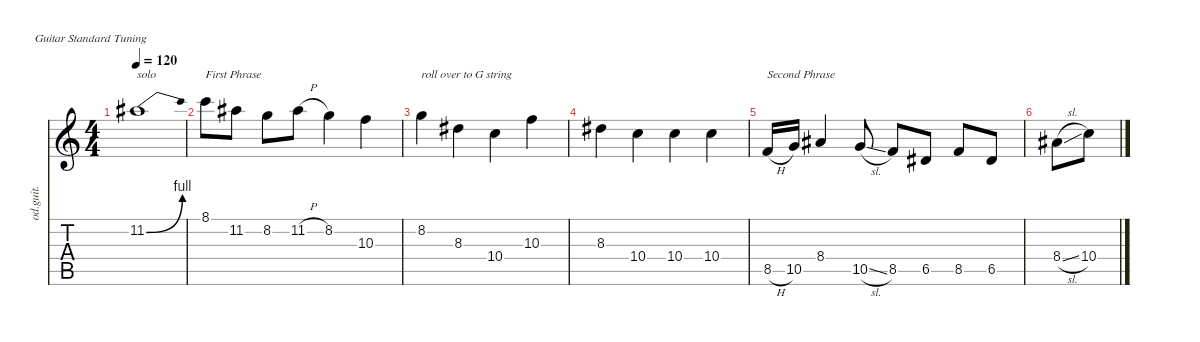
\defaultSystemsLayout 4
\hideDynamics
\bracketExtendMode nobrackets
\otherSystemsTrackNameOrientation horizontal
\track ("Overdriven Guitar" "od.guit.") {instrument overdrivenguitar}
\staff {score tabs}
\tuning (E4 B3 G3 D3 A2 E2)
\ts (4 4)
\tempo 120
\clef g2
\ks c
11.2{be (bend 0 0 15 4) acc #}.1{txt "solo" dy mf instrument overdrivenguitar beam Down} |
8.1.8{txt "First Phrase" beam Down} 11.2{acc #}.8{beam Down} 8.2.8{beam Down} 11.2{h acc #}.8{beam Down} 8.2.4{beam Down} 10.3.4{beam Down} |
8.2.4{txt "roll over to G string" beam Down} 8.3{acc #}.4{beam Down} 10.4.4{beam Down} 10.3.4{beam Down} |
8.3{acc #}.4{beam Down} 10.4.4{beam Down} 10.4.4{beam Down} 10.4.4{beam Down} |
8.5{h}.16{txt "Second Phrase" beam Up} 10.5.16{beam Up} 8.4{acc #}.4{beam Up} 10.5{sl}.8{beam Up} 8.5.8{beam Up} 6.5{acc #}.8{beam Up} 8.5.8{beam Up} 6.5{acc #}.8{beam Up} |
8.4{sl acc #}.8{beam Down} 10.4.8{beam Down}
